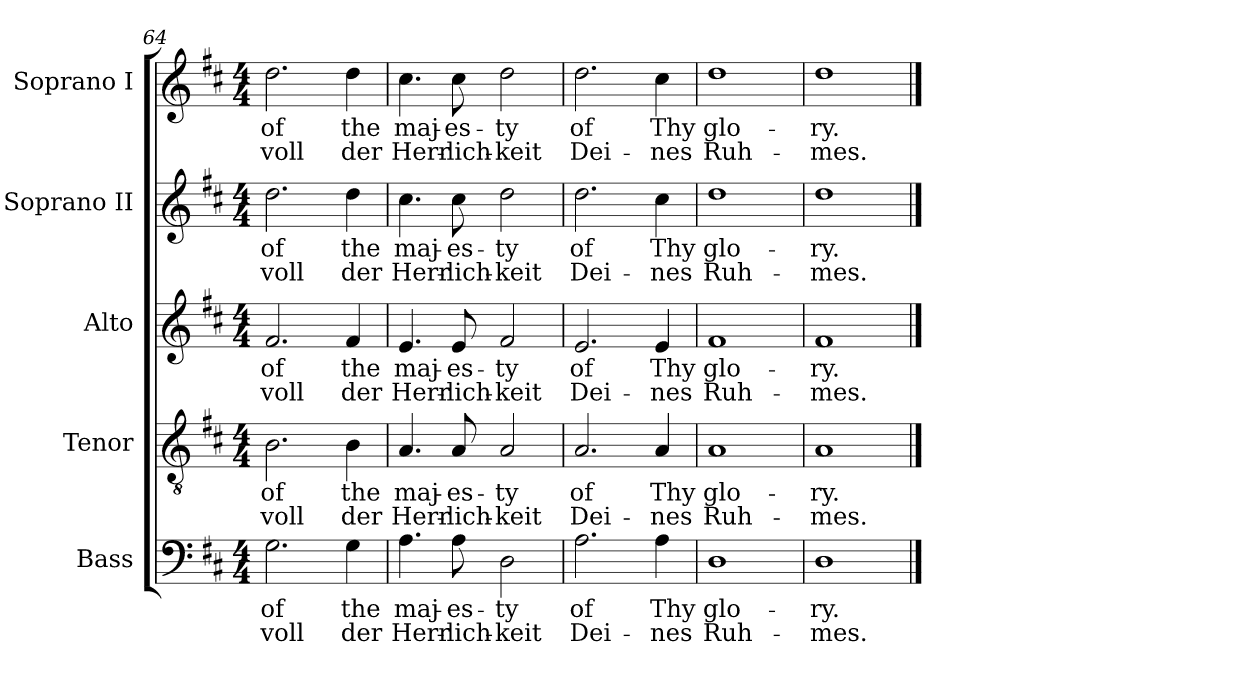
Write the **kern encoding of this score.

**kern	**text	**text	**kern	**text	**text	**kern	**text	**text	**kern	**text	**text	**kern	**text	**text
*part5	*part5	*part5	*part4	*part4	*part4	*part3	*part3	*part3	*part2	*part2	*part2	*part1	*part1	*part1
*staff5	*staff5	*staff5	*staff4	*staff4	*staff4	*staff3	*staff3	*staff3	*staff2	*staff2	*staff2	*staff1	*staff1	*staff1
*I"Bass	*	*	*I"Tenor	*	*	*I"Alto	*	*	*I"Soprano II	*	*	*I"Soprano I	*	*
!!LO:PB:g=z
*clefF4	*	*	*clefGv2	*	*	*clefG2	*	*	*clefG2	*	*	*clefG2	*	*
*k[f#c#]	*	*	*k[f#c#]	*	*	*k[f#c#]	*	*	*k[f#c#]	*	*	*k[f#c#]	*	*
*D:	*	*	*D:	*	*	*D:	*	*	*D:	*	*	*D:	*	*
*M4/4	*	*	*M4/4	*	*	*M4/4	*	*	*M4/4	*	*	*M4/4	*	*
=64	=64	=64	=64	=64	=64	=64	=64	=64	=64	=64	=64	=64	=64	=64
!	!LO:LY:b	!LO:LY:b	!	!LO:LY:b	!LO:LY:b	!	!LO:LY:b	!LO:LY:b	!	!LO:LY:b	!LO:LY:b	!	!LO:LY:b	!LO:LY:b
2.G\	of	voll	2.B\	of	voll	2.f#/	of	voll	2.dd\	of	voll	2.dd\	of	voll
!	!LO:LY:b	!LO:LY:b	!	!LO:LY:b	!LO:LY:b	!	!LO:LY:b	!LO:LY:b	!	!LO:LY:b	!LO:LY:b	!	!LO:LY:b	!LO:LY:b
4G\	the	der	4B\	the	der	4f#/	the	der	4dd\	the	der	4dd\	the	der
=65	=65	=65	=65	=65	=65	=65	=65	=65	=65	=65	=65	=65	=65	=65
!	!LO:LY:b	!LO:LY:b	!	!LO:LY:b	!LO:LY:b	!	!LO:LY:b	!LO:LY:b	!	!LO:LY:b	!LO:LY:b	!	!LO:LY:b	!LO:LY:b
4.A\	maj-	Herr-	4.A/	maj-	Herr-	4.e/	maj-	Herr-	4.cc#\	maj-	Herr-	4.cc#\	maj-	Herr-
!	!LO:LY:b	!LO:LY:b	!	!LO:LY:b	!LO:LY:b	!	!LO:LY:b	!LO:LY:b	!	!LO:LY:b	!LO:LY:b	!	!LO:LY:b	!LO:LY:b
8A\	-es-	-lich-	8A/	-es-	-lich-	8e/	-es-	-lich-	8cc#\	-es-	-lich-	8cc#\	-es-	-lich-
!	!LO:LY:b	!LO:LY:b	!	!LO:LY:b	!LO:LY:b	!	!LO:LY:b	!LO:LY:b	!	!LO:LY:b	!LO:LY:b	!	!LO:LY:b	!LO:LY:b
2D\	-ty	-keit	2A/	-ty	-keit	2f#/	-ty	-keit	2dd\	-ty	-keit	2dd\	-ty	-keit
=66	=66	=66	=66	=66	=66	=66	=66	=66	=66	=66	=66	=66	=66	=66
!	!LO:LY:b	!LO:LY:b	!	!LO:LY:b	!LO:LY:b	!	!LO:LY:b	!LO:LY:b	!	!LO:LY:b	!LO:LY:b	!	!LO:LY:b	!LO:LY:b
2.A\	of	Dei-	2.A/	of	Dei-	2.e/	of	Dei-	2.dd\	of	Dei-	2.dd\	of	Dei-
!	!LO:LY:b	!LO:LY:b	!	!LO:LY:b	!LO:LY:b	!	!LO:LY:b	!LO:LY:b	!	!LO:LY:b	!LO:LY:b	!	!LO:LY:b	!LO:LY:b
4A\	Thy	-nes	4A/	Thy	-nes	4e/	Thy	-nes	4cc#\	Thy	-nes	4cc#\	Thy	-nes
!!LO:LB:g=z
=67	=67	=67	=67	=67	=67	=67	=67	=67	=67	=67	=67	=67	=67	=67
!	!LO:LY:b	!LO:LY:b	!	!LO:LY:b	!LO:LY:b	!	!LO:LY:b	!LO:LY:b	!	!LO:LY:b	!LO:LY:b	!	!LO:LY:b	!LO:LY:b
1D	glo-	Ruh-	1A	glo-	Ruh-	1f#	glo-	Ruh-	1dd	glo-	Ruh-	1dd	glo-	Ruh-
=68	=68	=68	=68	=68	=68	=68	=68	=68	=68	=68	=68	=68	=68	=68
!	!LO:LY:b	!LO:LY:b	!	!LO:LY:b	!LO:LY:b	!	!LO:LY:b	!LO:LY:b	!	!LO:LY:b	!LO:LY:b	!	!LO:LY:b	!LO:LY:b
1D	-ry.	-mes.	1A	-ry.	-mes.	1f#	-ry.	-mes.	1dd	-ry.	-mes.	1dd	-ry.	-mes.
==	==	==	==	==	==	==	==	==	==	==	==	==	==	==
*-	*-	*-	*-	*-	*-	*-	*-	*-	*-	*-	*-	*-	*-	*-
